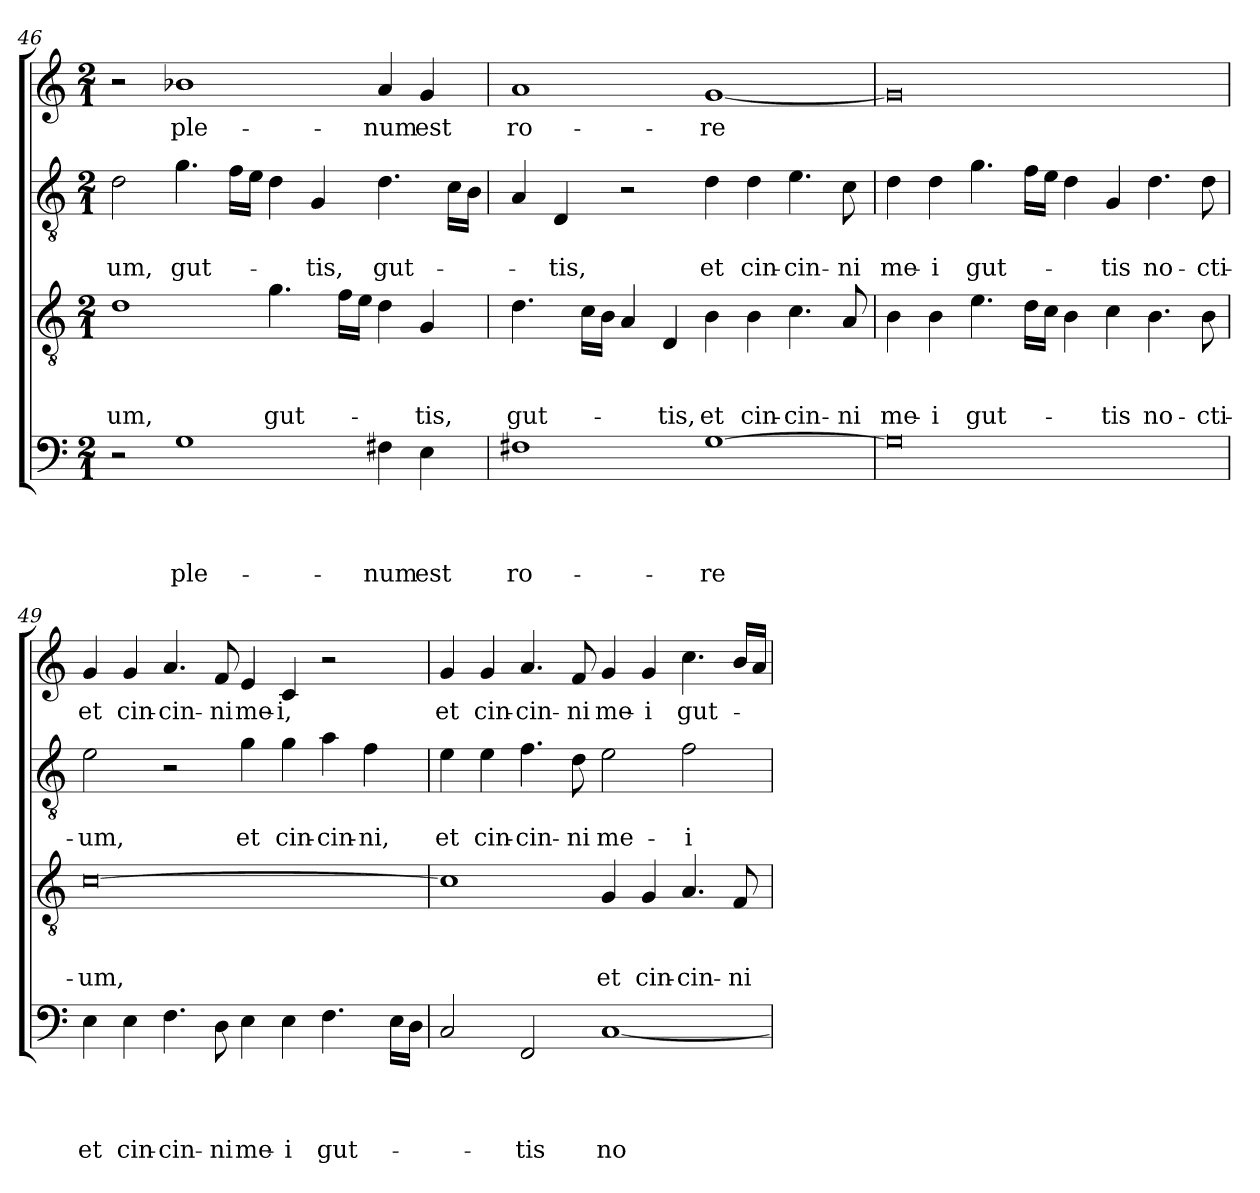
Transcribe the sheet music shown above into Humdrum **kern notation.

**kern	**text	**text	**text	**text	**kern	**text	**text	**text	**kern	**text	**text	**kern	**text
*part4	*part4	*part4	*part4	*part4	*part3	*part3	*part3	*part3	*part2	*part2	*part2	*part1	*part1
*staff4	*staff4	*staff4	*staff4	*staff4	*staff3	*staff3	*staff3	*staff3	*staff2	*staff2	*staff2	*staff1	*staff1
*clefF4	*	*	*	*	*clefGv2	*	*	*	*clefGv2	*	*	*clefG2	*
*k[]	*	*	*	*	*k[]	*	*	*	*k[]	*	*	*k[]	*
*C:	*	*	*	*	*C:	*	*	*	*C:	*	*	*C:	*
*M2/1	*	*	*	*	*M2/1	*	*	*	*M2/1	*	*	*M2/1	*
=46	=46	=46	=46	=46	=46	=46	=46	=46	=46	=46	=46	=46	=46
!	!	!	!	!	!	!	!	!LO:LY:b	!	!	!LO:LY:b	!	!
2r	.	.	.	.	1d	.	.	-um,	2d\	.	-um,	2r	.
!	!	!	!	!LO:LY:b	!	!	!	!	!	!	!LO:LY:b	!	!LO:LY:b
1G	.	.	.	ple-	.	.	.	.	4.g\	.	gut-	1b-X	ple-
.	.	.	.	.	.	.	.	.	16f\LL	.	.	.	.
.	.	.	.	.	.	.	.	.	16e\JJ	.	.	.	.
!	!	!	!	!	!	!	!	!LO:LY:b	!	!	!	!	!
.	.	.	.	.	4.g\	.	.	gut-	4d\	.	.	.	.
!	!	!	!	!	!	!	!	!	!	!	!LO:LY:b	!	!
.	.	.	.	.	.	.	.	.	4G/	.	-tis,	.	.
.	.	.	.	.	16f\LL	.	.	.	.	.	.	.	.
.	.	.	.	.	16e\JJ	.	.	.	.	.	.	.	.
!	!	!	!	!LO:LY:b	!	!	!	!	!	!	!LO:LY:b	!	!LO:LY:b
4F#X\	.	.	.	-num	4d\	.	.	.	4.d\	.	gut-	4a/	-num
!	!	!	!	!LO:LY:b	!	!	!	!LO:LY:b	!	!	!	!	!LO:LY:b
4E\	.	.	.	est	4G/	.	.	-tis,	.	.	.	4g/	est
.	.	.	.	.	.	.	.	.	16c\LL	.	.	.	.
.	.	.	.	.	.	.	.	.	16B\JJ	.	.	.	.
=47	=47	=47	=47	=47	=47	=47	=47	=47	=47	=47	=47	=47	=47
!	!	!	!	!LO:LY:b	!	!	!	!LO:LY:b	!	!	!	!	!LO:LY:b
1F#X	.	.	.	ro-	4.d\	.	.	gut-	4A/	.	.	1a	ro-
!	!	!	!	!	!	!	!	!	!	!	!LO:LY:b	!	!
.	.	.	.	.	.	.	.	.	4D/	.	-tis,	.	.
.	.	.	.	.	16c\LL	.	.	.	.	.	.	.	.
.	.	.	.	.	16B\JJ	.	.	.	.	.	.	.	.
.	.	.	.	.	4A/	.	.	.	2r	.	.	.	.
!	!	!	!	!	!	!	!	!LO:LY:b	!	!	!	!	!
.	.	.	.	.	4D/	.	.	-tis,	.	.	.	.	.
!	!	!	!	!LO:LY:b	!	!	!	!LO:LY:b	!	!	!LO:LY:b	!	!LO:LY:b
[1G	.	.	.	-re	4B\	.	.	et	4d\	.	et	[1g	-re
!	!	!	!	!	!	!	!	!LO:LY:b	!	!	!LO:LY:b	!	!
.	.	.	.	.	4B\	.	.	cin-	4d\	.	cin-	.	.
!	!	!	!	!	!	!	!	!LO:LY:b	!	!	!LO:LY:b	!	!
.	.	.	.	.	4.c\	.	.	-cin-	4.e\	.	-cin-	.	.
!	!	!	!	!	!	!	!	!LO:LY:b	!	!	!LO:LY:b	!	!
.	.	.	.	.	8A/	.	.	-ni	8c\	.	-ni	.	.
=48	=48	=48	=48	=48	=48	=48	=48	=48	=48	=48	=48	=48	=48
!	!	!	!	!	!	!	!	!LO:LY:b	!	!	!LO:LY:b	!	!
0G]	.	.	.	.	4B\	.	.	me-	4d\	.	me-	0g]	.
!	!	!	!	!	!	!	!	!LO:LY:b	!	!	!LO:LY:b	!	!
.	.	.	.	.	4B\	.	.	-i	4d\	.	-i	.	.
!	!	!	!	!	!	!	!	!LO:LY:b	!	!	!LO:LY:b	!	!
.	.	.	.	.	4.e\	.	.	gut-	4.g\	.	gut-	.	.
.	.	.	.	.	16d\LL	.	.	.	16f\LL	.	.	.	.
.	.	.	.	.	16c\JJ	.	.	.	16e\JJ	.	.	.	.
.	.	.	.	.	4B\	.	.	.	4d\	.	.	.	.
!	!	!	!	!	!	!	!	!LO:LY:b	!	!	!LO:LY:b	!	!
.	.	.	.	.	4c\	.	.	-tis	4G/	.	-tis	.	.
!	!	!	!	!	!	!	!	!LO:LY:b	!	!	!LO:LY:b	!	!
.	.	.	.	.	4.B\	.	.	no-	4.d\	.	no-	.	.
!	!	!	!	!	!	!	!	!LO:LY:b	!	!	!LO:LY:b	!	!
.	.	.	.	.	8B\	.	.	-cti-	8d\	.	-cti-	.	.
!!LO:LB:g=z
=49	=49	=49	=49	=49	=49	=49	=49	=49	=49	=49	=49	=49	=49
!	!	!	!	!LO:LY:b	!	!	!	!LO:LY:b	!	!	!LO:LY:b	!	!LO:LY:b
4E\	.	.	.	et	[0c	.	.	-um,	2e\	.	-um,	4g/	et
!	!	!	!	!LO:LY:b	!	!	!	!	!	!	!	!	!LO:LY:b
4E\	.	.	.	cin-	.	.	.	.	.	.	.	4g/	cin-
!	!	!	!	!LO:LY:b	!	!	!	!	!	!	!	!	!LO:LY:b
4.F\	.	.	.	-cin-	.	.	.	.	2r	.	.	4.a/	-cin-
!	!	!	!	!LO:LY:b	!	!	!	!	!	!	!	!	!LO:LY:b
8D\	.	.	.	-ni	.	.	.	.	.	.	.	8f/	-ni
!	!	!	!	!LO:LY:b	!	!	!	!	!	!	!LO:LY:b	!	!LO:LY:b
4E\	.	.	.	me-	.	.	.	.	4g\	.	et	4e/	me-
!	!	!	!	!LO:LY:b	!	!	!	!	!	!	!LO:LY:b	!	!LO:LY:b
4E\	.	.	.	-i	.	.	.	.	4g\	.	cin-	4c/	-i,
!	!	!	!	!LO:LY:b	!	!	!	!	!	!	!LO:LY:b	!	!
4.F\	.	.	.	gut-	.	.	.	.	4a\	.	-cin-	2r	.
!	!	!	!	!	!	!	!	!	!	!	!LO:LY:b	!	!
.	.	.	.	.	.	.	.	.	4f\	.	-ni,	.	.
16E\LL	.	.	.	.	.	.	.	.	.	.	.	.	.
16D\JJ	.	.	.	.	.	.	.	.	.	.	.	.	.
=50	=50	=50	=50	=50	=50	=50	=50	=50	=50	=50	=50	=50	=50
!	!	!	!	!	!	!	!	!	!	!	!LO:LY:b	!	!LO:LY:b
2C/	.	.	.	.	1c]	.	.	.	4e\	.	et	4g/	et
!	!	!	!	!	!	!	!	!	!	!	!LO:LY:b	!	!LO:LY:b
.	.	.	.	.	.	.	.	.	4e\	.	cin-	4g/	cin-
!	!	!	!	!LO:LY:b	!	!	!	!	!	!	!LO:LY:b	!	!LO:LY:b
2FF/	.	.	.	-tis	.	.	.	.	4.f\	.	-cin-	4.a/	-cin-
!	!	!	!	!	!	!	!	!	!	!	!LO:LY:b	!	!LO:LY:b
.	.	.	.	.	.	.	.	.	8d\	.	-ni	8f/	-ni
!	!	!	!	!LO:LY:b	!	!	!	!LO:LY:b	!	!	!LO:LY:b	!	!LO:LY:b
[1C	.	.	.	no-	4G/	.	.	et	2e\	.	me-	4g/	me-
!	!	!	!	!	!	!	!	!LO:LY:b	!	!	!	!	!LO:LY:b
.	.	.	.	.	4G/	.	.	cin-	.	.	.	4g/	-i
!	!	!	!	!	!	!	!	!LO:LY:b	!	!	!LO:LY:b	!	!LO:LY:b
.	.	.	.	.	4.A/	.	.	-cin-	2f\	.	-i	4.cc\	gut-
!	!	!	!	!	!	!	!	!LO:LY:b	!	!	!	!	!
.	.	.	.	.	8F/	.	.	-ni	.	.	.	16b/LL	.
.	.	.	.	.	.	.	.	.	.	.	.	16a/JJ	.
=	=	=	=	=	=	=	=	=	=	=	=	=	=
*-	*-	*-	*-	*-	*-	*-	*-	*-	*-	*-	*-	*-	*-
